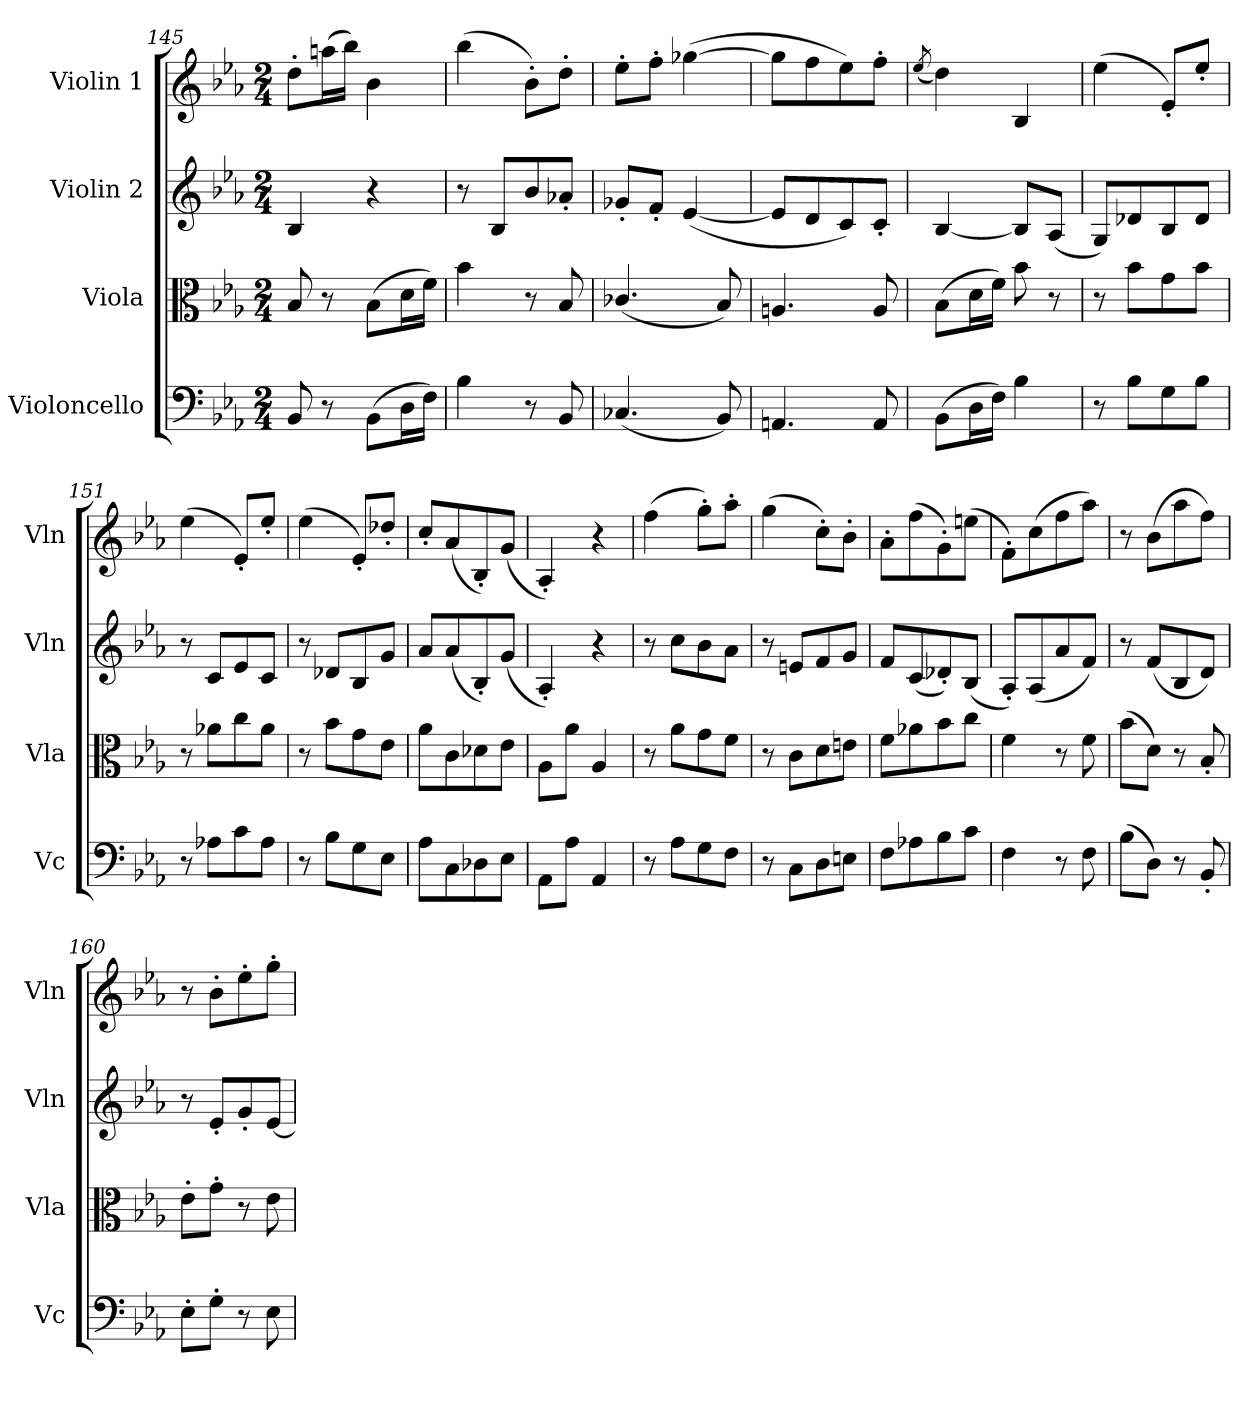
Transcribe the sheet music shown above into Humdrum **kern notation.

**kern	**kern	**kern	**kern
*part4	*part3	*part2	*part1
*staff4	*staff3	*staff2	*staff1
*I"Violoncello	*I"Viola	*I"Violin 2	*I"Violin 1
*I'Vc	*I'Vla	*I'Vln	*I'Vln
*clefF4	*clefC3	*clefG2	*clefG2
*k[b-e-a-]	*k[b-e-a-]	*k[b-e-a-]	*k[b-e-a-]
*M2/4	*M2/4	*M2/4	*M2/4
=145	=145	=145	=145
8BB-/	8B-/	4B-/	8dd'\L
8r	8r	.	(>16aan\L
.	.	.	16bb-\JJ)
(>8BB-\L	(>8B-\L	4r	4b-\
16D\L	16d\L	.	.
16F\JJ)	16f\JJ)	.	.
=146	=146	=146	=146
4B-\	4b-\	8r	(>4bb-\
.	.	8B-/L	.
8r	8r	8b-/	8b-'\L)
8BB-/	8B-/	8a-X'/J	8dd'\J
=147	=147	=147	=147
(<4.C-X/	(<4.c-X/	8g-X'/L	8ee-'\L
.	.	8f'/J	8ff'\J
.	.	(<[4e-/	(>[4gg-X\
8BB-/)	8B-/)	.	.
=148	=148	=148	=148
4.AAn/	4.An/	8e-/L]	8gg-\L]
.	.	8d/	8ff\
.	.	8c/)	8ee-\)
8AA/	8A/	8c'/J	8ff'\J
=149	=149	=149	=149
.	.	.	(<8qee-/
(>8BB-\L	(>8B-\L	[4B-/	4dd\)
16D\L	16d\L	.	.
16F\JJ)	16f\JJ)	.	.
4B-\	8b-\	8B-/L]	4B-/
.	8r	(<8A-/J	.
!!LO:PB:g=z
=150	=150	=150	=150
8r	8r	8G/L)	(>4ee-\
8B-\L	8b-\L	8d-X/	.
8G\	8g\	8B-/	8e-'/L)
8B-\J	8b-\J	8d-/J	8ee-'/J
=151	=151	=151	=151
8r	8r	8r	(>4ee-\
8A-X\L	8a-X\L	8c/L	.
8c\	8cc\	8e-/	8e-'/L)
8A-\J	8a-\J	8c/J	8ee-'/J
=152	=152	=152	=152
8r	8r	8r	(>4ee-\
8B-\L	8b-\L	8d-X/L	.
8G\	8g\	8B-/	8e-'/L)
8E-\J	8e-\J	8g/J	8dd-X'/J
=153	=153	=153	=153
8A-\L	8a-\L	8a-/L	8cc'/L
8C\	8c\	(<8a-/	(<8a-/
8D-X\	8d-X\	8B-'/)	8B-'/)
8E-\J	8e-\J	(<8g/J	(<8g/J
=154	=154	=154	=154
8AA-\L	8A-\L	4A-'/)	4A-'/)
8A-\J	8a-\J	.	.
4AA-/	4A-/	4r	4r
=155	=155	=155	=155
8r	8r	8r	(>4ff\
8A-\L	8a-\L	8cc\L	.
8G\	8g\	8b-\	8gg'\L)
8F\J	8f\J	8a-\J	8aa-'\J
=156	=156	=156	=156
8r	8r	8r	(>4gg\
8C\L	8c\L	8en/L	.
8D\	8d\	8f/	8cc'\L)
8En\J	8en\J	8g/J	8b-'\J
=157	=157	=157	=157
8F\L	8f\L	8f/L	8a-'\L
8A-X\	8a-X\	(<8c/	(>8ff\
8B-\	8b-\	8d-X'/)	8g'\)
8c\J	8cc\J	(<8B-/J	(>8een\J
!!LO:LB:g=z
=158	=158	=158	=158
4F\	4f\	8A-'/L)	8f'\L)
.	.	(<8A-/	(>8cc\
8r	8r	8a-/	8ff\
8F\	8f\	8f/J)	8aa-\J)
=159	=159	=159	=159
(>8B-\L	(>8b-\L	8r	8r
8D\J)	8d\J)	(<8f/L	(>8b-\L
8r	8r	8B-/	8aa-\
8BB-'/	8B-'/	8d/J)	8ff\J)
=160	=160	=160	=160
8E-'\L	8e-'\L	8r	8r
8G'\J	8g'\J	8e-'/L	8b-'\L
8r	8r	8g'/	8ee-'\
8E-\	8e-\	[8e-/J	8gg'\J
=	=	=	=
*-	*-	*-	*-
